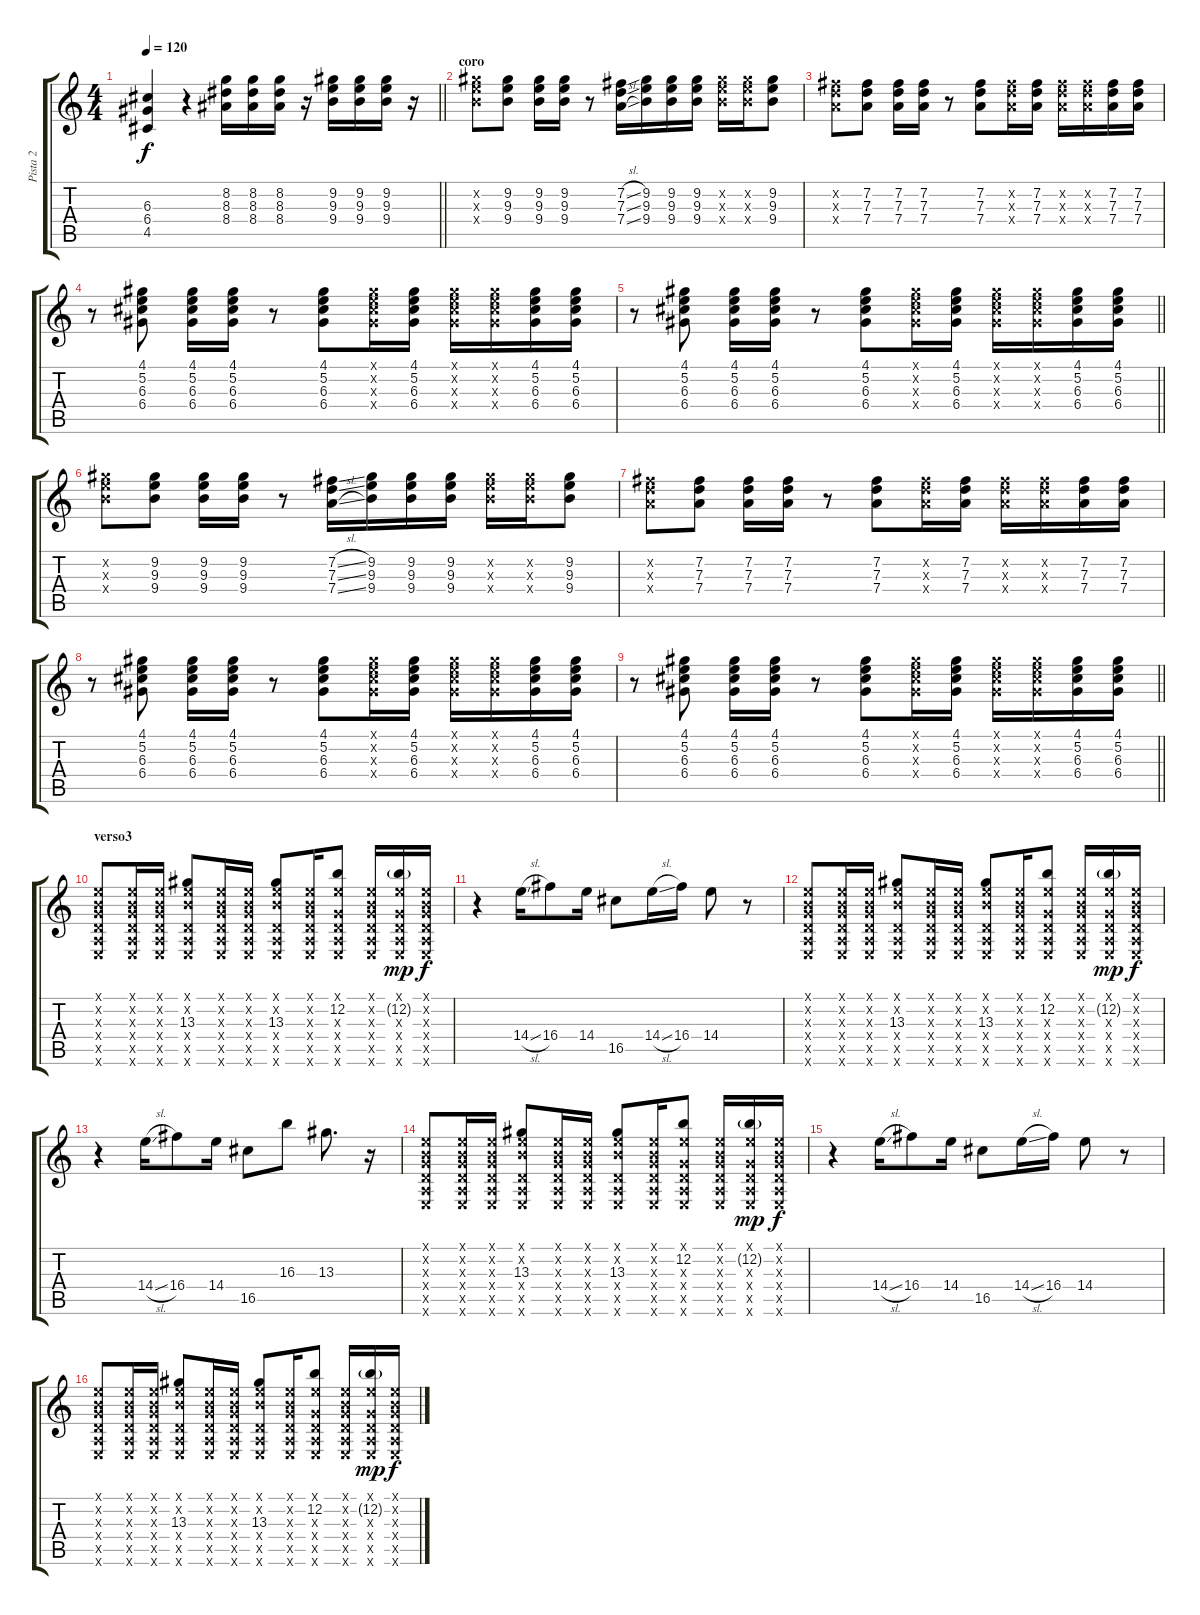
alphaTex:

\track ("Pista 2" "Pista 2") {instrument distortionguitar}
\staff {score tabs}
\tuning (E4 B3 G3 D3 A2 E2) {hide}
\ts (4 4)
\tempo 120
\clef g2
\barLineRight lightlight
\ks c
(6.3 6.4 4.5).4{dy f} r.4 (8.2 8.3 8.4).16 (8.2 8.3 8.4).16 (8.2 8.3 8.4).16 r.16 (9.2 9.3 9.4).16 (9.2 9.3 9.4).16 (9.2 9.3 9.4).16 r.16 |
\section ("" "coro")
(9.2{x} 9.3{x} 9.4{x}).8 (9.2 9.3 9.4).8 (9.2 9.3 9.4).16 (9.2 9.3 9.4).16 r.8 (7.2{sl} 7.3{sl} 7.4{sl}).16 (9.2 9.3 9.4).16 (9.2 9.3 9.4).16 (9.2 9.3 9.4).16 (9.2{x} 9.3{x} 9.4{x}).16 (9.2{x} 9.3{x} 9.4{x}).16 (9.2 9.3 9.4).8 |
(7.2{x} 7.3{x} 7.4{x}).8 (7.2 7.3 7.4).8 (7.2 7.3 7.4).16 (7.2 7.3 7.4).16 r.8 (7.2 7.3 7.4).8 (7.2{x} 7.3{x} 7.4{x}).16 (7.2 7.3 7.4).16 (7.2{x} 7.3{x} 7.4{x}).16 (7.2{x} 7.3{x} 7.4{x}).16 (7.2 7.3 7.4).16 (7.2 7.3 7.4).16 |
r.8 (4.1 5.2 6.3 6.4).8 (4.1 5.2 6.3 6.4).16 (4.1 5.2 6.3 6.4).16 r.8 (4.1 5.2 6.3 6.4).8 (4.1{x} 5.2{x} 6.3{x} 6.4{x}).16 (4.1 5.2 6.3 6.4).16 (4.1{x} 5.2{x} 6.3{x} 6.4{x}).16 (4.1{x} 5.2{x} 6.3{x} 6.4{x}).16 (4.1 5.2 6.3 6.4).16 (4.1 5.2 6.3 6.4).16 |
\barLineRight lightlight
r.8 (4.1 5.2 6.3 6.4).8 (4.1 5.2 6.3 6.4).16 (4.1 5.2 6.3 6.4).16 r.8 (4.1 5.2 6.3 6.4).8 (4.1{x} 5.2{x} 6.3{x} 6.4{x}).16 (4.1 5.2 6.3 6.4).16 (4.1{x} 5.2{x} 6.3{x} 6.4{x}).16 (4.1{x} 5.2{x} 6.3{x} 6.4{x}).16 (4.1 5.2 6.3 6.4).16 (4.1 5.2 6.3 6.4).16 |
(9.2{x} 9.3{x} 9.4{x}).8 (9.2 9.3 9.4).8 (9.2 9.3 9.4).16 (9.2 9.3 9.4).16 r.8 (7.2{sl} 7.3{sl} 7.4{sl}).16 (9.2 9.3 9.4).16 (9.2 9.3 9.4).16 (9.2 9.3 9.4).16 (9.2{x} 9.3{x} 9.4{x}).16 (9.2{x} 9.3{x} 9.4{x}).16 (9.2 9.3 9.4).8 |
(7.2{x} 7.3{x} 7.4{x}).8 (7.2 7.3 7.4).8 (7.2 7.3 7.4).16 (7.2 7.3 7.4).16 r.8 (7.2 7.3 7.4).8 (7.2{x} 7.3{x} 7.4{x}).16 (7.2 7.3 7.4).16 (7.2{x} 7.3{x} 7.4{x}).16 (7.2{x} 7.3{x} 7.4{x}).16 (7.2 7.3 7.4).16 (7.2 7.3 7.4).16 |
r.8 (4.1 5.2 6.3 6.4).8 (4.1 5.2 6.3 6.4).16 (4.1 5.2 6.3 6.4).16 r.8 (4.1 5.2 6.3 6.4).8 (4.1{x} 5.2{x} 6.3{x} 6.4{x}).16 (4.1 5.2 6.3 6.4).16 (4.1{x} 5.2{x} 6.3{x} 6.4{x}).16 (4.1{x} 5.2{x} 6.3{x} 6.4{x}).16 (4.1 5.2 6.3 6.4).16 (4.1 5.2 6.3 6.4).16 |
\barLineRight lightlight
r.8 (4.1 5.2 6.3 6.4).8 (4.1 5.2 6.3 6.4).16 (4.1 5.2 6.3 6.4).16 r.8 (4.1 5.2 6.3 6.4).8 (4.1{x} 5.2{x} 6.3{x} 6.4{x}).16 (4.1 5.2 6.3 6.4).16 (4.1{x} 5.2{x} 6.3{x} 6.4{x}).16 (4.1{x} 5.2{x} 6.3{x} 6.4{x}).16 (4.1 5.2 6.3 6.4).16 (4.1 5.2 6.3 6.4).16 |
\section ("" "verso3")
(0.1{x} 0.2{x} 0.3{x} 0.4{x} 0.5{x} 0.6{x}).8{volume 7} (0.1{x} 0.2{x} 0.3{x} 0.4{x} 0.5{x} 0.6{x}).16 (0.1{x} 0.2{x} 0.3{x} 0.4{x} 0.5{x} 0.6{x}).16 (0.1{x} 0.2{x} 13.3 0.4{x} 0.5{x} 0.6{x}).8 (0.1{x} 0.2{x} 0.3{x} 0.4{x} 0.5{x} 0.6{x}).16 (0.1{x} 0.2{x} 0.3{x} 0.4{x} 0.5{x} 0.6{x}).16 (0.1{x} 0.2{x} 13.3 0.4{x} 0.5{x} 0.6{x}).8 (0.1{x} 0.2{x} 0.3{x} 0.4{x} 0.5{x} 0.6{x}).16 (0.1{x} 12.2 0.3{x} 0.4{x} 0.5{x} 0.6{x}).8 (0.1{x} 0.2{x} 0.3{x} 0.4{x} 0.5{x} 0.6{x}).16 (0.1{x} 12.2{g} 0.3{x} 0.4{x} 0.5{x} 0.6{x}).16{dy mp} (0.1{x} 0.2{x} 0.3{x} 0.4{x} 0.5{x} 0.6{x}).16{dy f} |
r.4 14.4{sl}.16 16.4.8 14.4.16 16.5.8 14.4{sl}.16 16.4.16 14.4.8 r.8 |
(0.1{x} 0.2{x} 0.3{x} 0.4{x} 0.5{x} 0.6{x}).8 (0.1{x} 0.2{x} 0.3{x} 0.4{x} 0.5{x} 0.6{x}).16 (0.1{x} 0.2{x} 0.3{x} 0.4{x} 0.5{x} 0.6{x}).16 (0.1{x} 0.2{x} 13.3 0.4{x} 0.5{x} 0.6{x}).8 (0.1{x} 0.2{x} 0.3{x} 0.4{x} 0.5{x} 0.6{x}).16 (0.1{x} 0.2{x} 0.3{x} 0.4{x} 0.5{x} 0.6{x}).16 (0.1{x} 0.2{x} 13.3 0.4{x} 0.5{x} 0.6{x}).8 (0.1{x} 0.2{x} 0.3{x} 0.4{x} 0.5{x} 0.6{x}).16 (0.1{x} 12.2 0.3{x} 0.4{x} 0.5{x} 0.6{x}).8 (0.1{x} 0.2{x} 0.3{x} 0.4{x} 0.5{x} 0.6{x}).16 (0.1{x} 12.2{g} 0.3{x} 0.4{x} 0.5{x} 0.6{x}).16{dy mp} (0.1{x} 0.2{x} 0.3{x} 0.4{x} 0.5{x} 0.6{x}).16{dy f} |
r.4 14.4{sl}.16 16.4.8 14.4.16 16.5.8 16.3.8 13.3.8{d} r.16 |
(0.1{x} 0.2{x} 0.3{x} 0.4{x} 0.5{x} 0.6{x}).8 (0.1{x} 0.2{x} 0.3{x} 0.4{x} 0.5{x} 0.6{x}).16 (0.1{x} 0.2{x} 0.3{x} 0.4{x} 0.5{x} 0.6{x}).16 (0.1{x} 0.2{x} 13.3 0.4{x} 0.5{x} 0.6{x}).8 (0.1{x} 0.2{x} 0.3{x} 0.4{x} 0.5{x} 0.6{x}).16 (0.1{x} 0.2{x} 0.3{x} 0.4{x} 0.5{x} 0.6{x}).16 (0.1{x} 0.2{x} 13.3 0.4{x} 0.5{x} 0.6{x}).8 (0.1{x} 0.2{x} 0.3{x} 0.4{x} 0.5{x} 0.6{x}).16 (0.1{x} 12.2 0.3{x} 0.4{x} 0.5{x} 0.6{x}).8 (0.1{x} 0.2{x} 0.3{x} 0.4{x} 0.5{x} 0.6{x}).16 (0.1{x} 12.2{g} 0.3{x} 0.4{x} 0.5{x} 0.6{x}).16{dy mp} (0.1{x} 0.2{x} 0.3{x} 0.4{x} 0.5{x} 0.6{x}).16{dy f} |
r.4 14.4{sl}.16 16.4.8 14.4.16 16.5.8 14.4{sl}.16 16.4.16 14.4.8 r.8 |
(0.1{x} 0.2{x} 0.3{x} 0.4{x} 0.5{x} 0.6{x}).8 (0.1{x} 0.2{x} 0.3{x} 0.4{x} 0.5{x} 0.6{x}).16 (0.1{x} 0.2{x} 0.3{x} 0.4{x} 0.5{x} 0.6{x}).16 (0.1{x} 0.2{x} 13.3 0.4{x} 0.5{x} 0.6{x}).8 (0.1{x} 0.2{x} 0.3{x} 0.4{x} 0.5{x} 0.6{x}).16 (0.1{x} 0.2{x} 0.3{x} 0.4{x} 0.5{x} 0.6{x}).16 (0.1{x} 0.2{x} 13.3 0.4{x} 0.5{x} 0.6{x}).8 (0.1{x} 0.2{x} 0.3{x} 0.4{x} 0.5{x} 0.6{x}).16 (0.1{x} 12.2 0.3{x} 0.4{x} 0.5{x} 0.6{x}).8 (0.1{x} 0.2{x} 0.3{x} 0.4{x} 0.5{x} 0.6{x}).16 (0.1{x} 12.2{g} 0.3{x} 0.4{x} 0.5{x} 0.6{x}).16{dy mp} (0.1{x} 0.2{x} 0.3{x} 0.4{x} 0.5{x} 0.6{x}).16{dy f}
